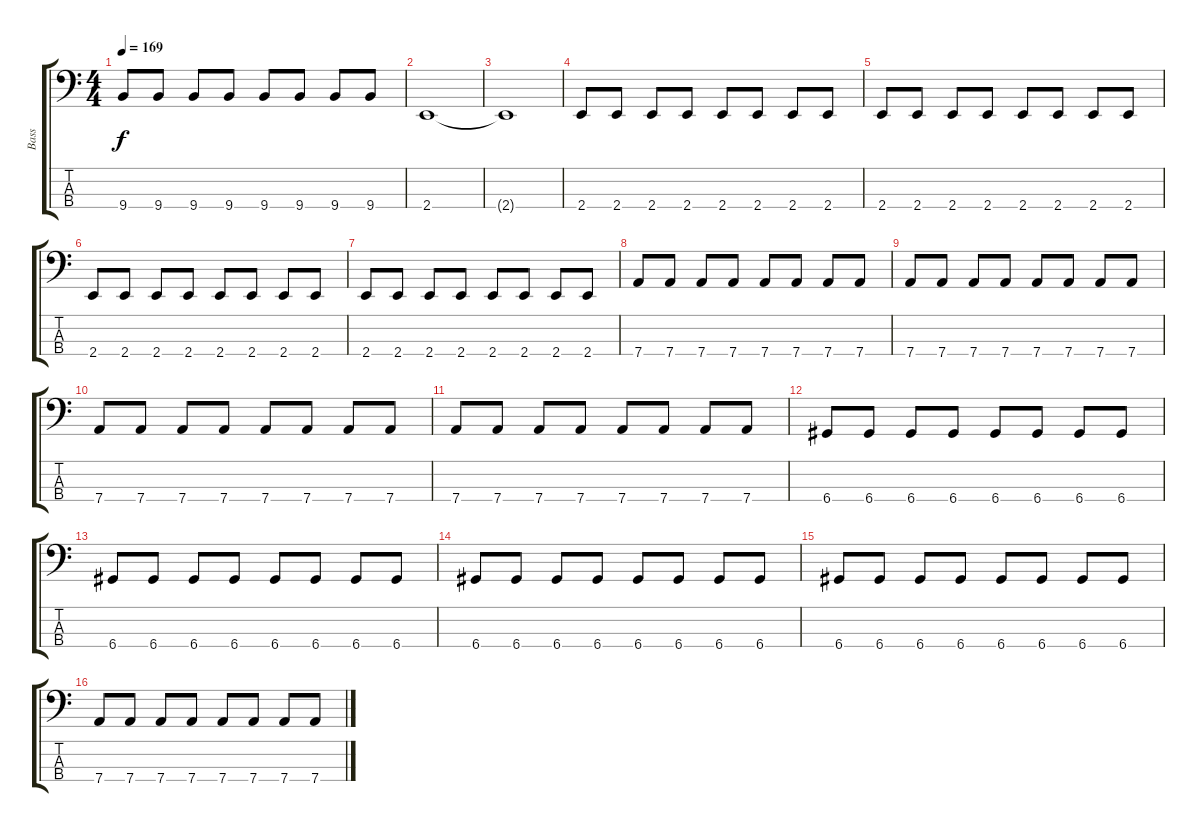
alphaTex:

\track ("Bass" "Bass") {instrument electricbassfinger}
\staff {score tabs}
\tuning (G2 D2 A1 D1) {hide}
\ts (4 4)
\tempo 169
\clef f4
\ks c
9.4.8{dy f} 9.4.8 9.4.8 9.4.8 9.4.8 9.4.8 9.4.8 9.4.8 |
2.4.1 |
2.4{t}.1 |
2.4.8 2.4.8 2.4.8 2.4.8 2.4.8 2.4.8 2.4.8 2.4.8 |
2.4.8 2.4.8 2.4.8 2.4.8 2.4.8 2.4.8 2.4.8 2.4.8 |
2.4.8 2.4.8 2.4.8 2.4.8 2.4.8 2.4.8 2.4.8 2.4.8 |
2.4.8 2.4.8 2.4.8 2.4.8 2.4.8 2.4.8 2.4.8 2.4.8 |
7.4.8 7.4.8 7.4.8 7.4.8 7.4.8 7.4.8 7.4.8 7.4.8 |
7.4.8 7.4.8 7.4.8 7.4.8 7.4.8 7.4.8 7.4.8 7.4.8 |
7.4.8 7.4.8 7.4.8 7.4.8 7.4.8 7.4.8 7.4.8 7.4.8 |
7.4.8 7.4.8 7.4.8 7.4.8 7.4.8 7.4.8 7.4.8 7.4.8 |
6.4.8 6.4.8 6.4.8 6.4.8 6.4.8 6.4.8 6.4.8 6.4.8 |
6.4.8 6.4.8 6.4.8 6.4.8 6.4.8 6.4.8 6.4.8 6.4.8 |
6.4.8 6.4.8 6.4.8 6.4.8 6.4.8 6.4.8 6.4.8 6.4.8 |
6.4.8 6.4.8 6.4.8 6.4.8 6.4.8 6.4.8 6.4.8 6.4.8 |
7.4.8 7.4.8 7.4.8 7.4.8 7.4.8 7.4.8 7.4.8 7.4.8
